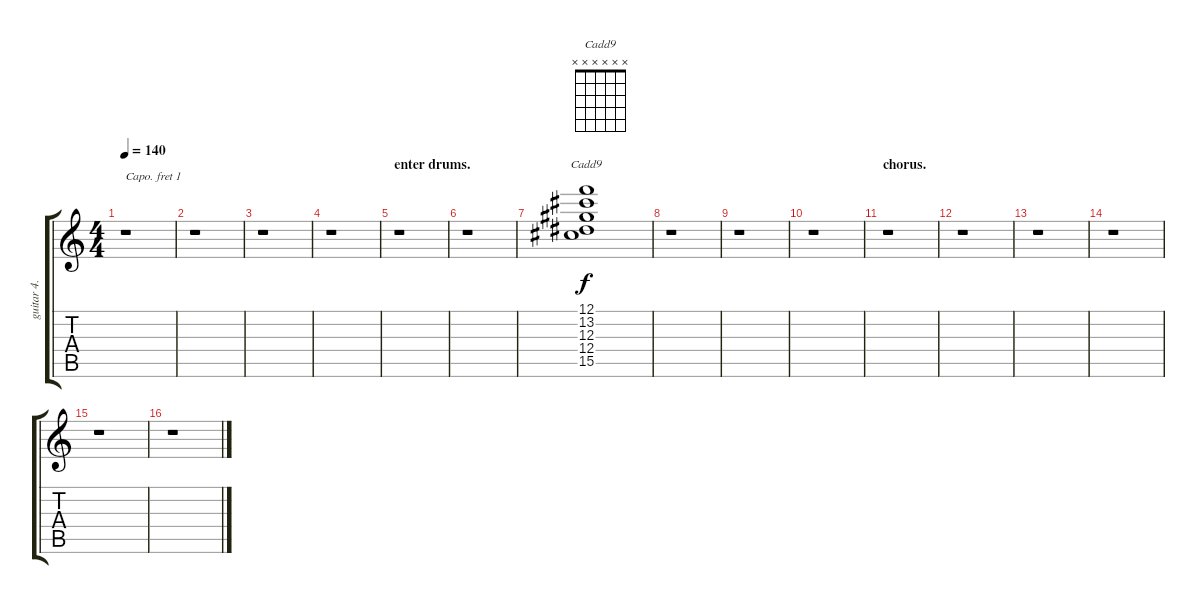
\track ("guitar 4." "guitar 4.") {instrument electricguitarclean}
\staff {score tabs}
\capo 1
\tuning (E4 B3 G3 D3 A2 E2) {hide}
\chord ("Cadd9" x x x x x x) {firstfret 0}
\ts (4 4)
\tempo 140
\clef g2
\ks c
r.1{dy f} |
r.1 |
r.1 |
r.1 |
\section ("" "enter drums.")
r.1 |
r.1 |
(12.1 13.2 12.3 12.4 15.5).1{ch "Cadd9"} |
r.1 |
r.1 |
r.1 |
\section ("" "chorus.")
r.1 |
r.1 |
r.1 |
r.1 |
r.1 |
r.1
